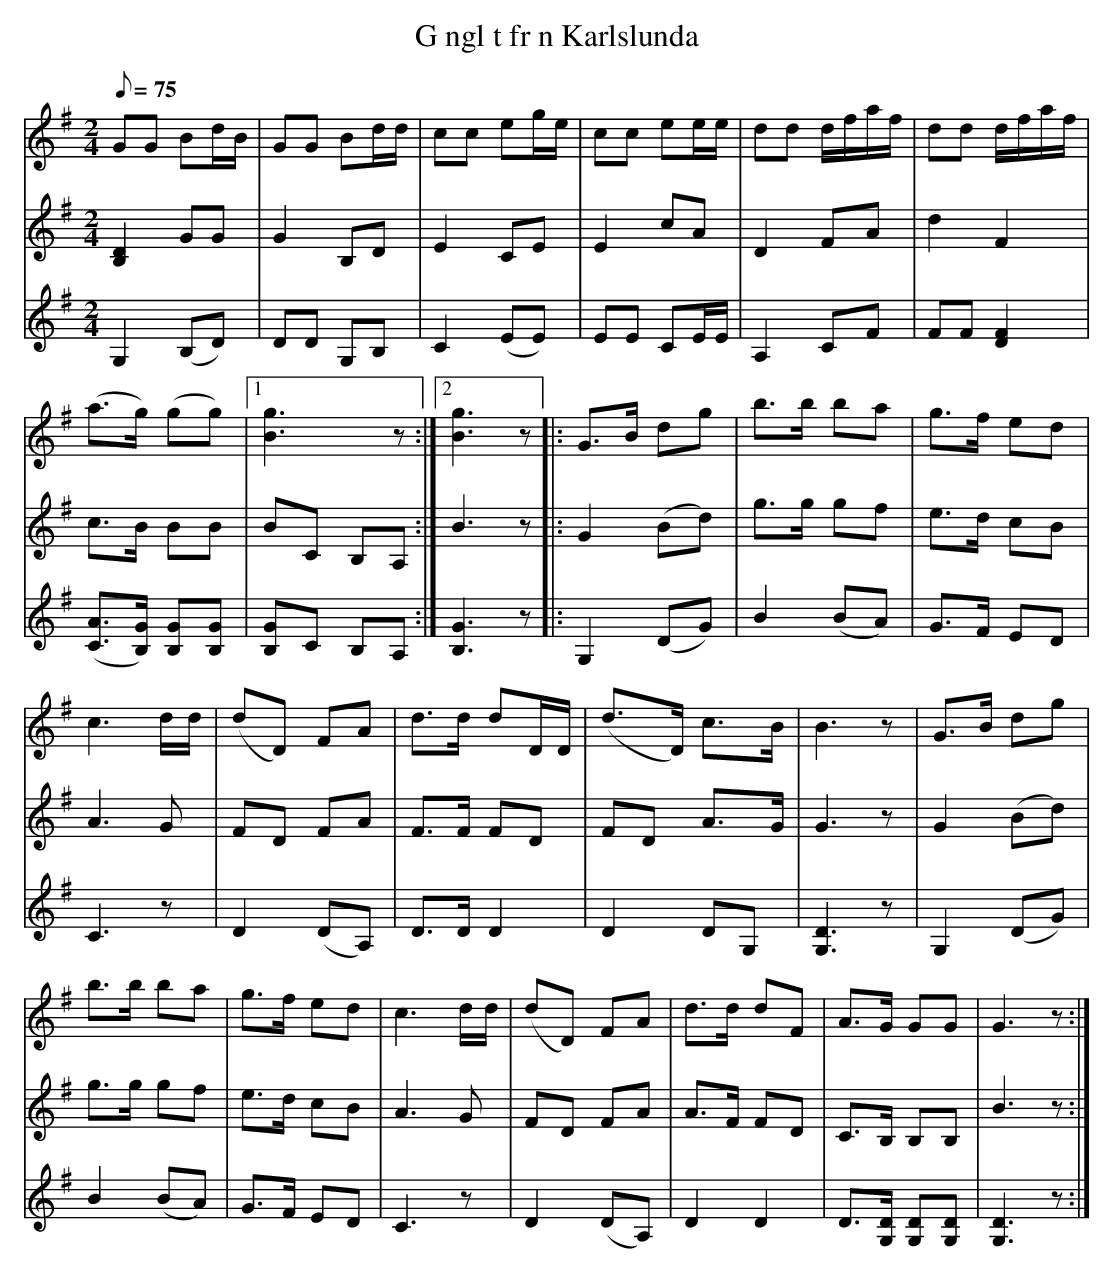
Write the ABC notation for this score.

X:1
T: G ngl t fr n Karlslunda
M: 2/4
L: 1/8
Q: 75
K:G
GG Bd/2B/2|GG Bd/2d/2|cc eg/2e/2|cc ee/2e/2|dd d/2f/2a/2f/2|dd d/2f/2a/2f/2|
(a3/2g/2) (gg)|1[g3B3] z:|2[g3B3] z|:G3/2B/2 dg|b3/2b/2 ba|g3/2f/2 ed|
c3 d/2d/2|(dD) FA|d3/2d/2 dD/2D/2|(d3/2D/2) c3/2B/2|B3 z|G3/2B/2 dg|
b3/2b/2 ba|g3/2f/2 ed|c3 d/2d/2|(dD) FA|d3/2d/2 dF|A3/2G/2 GG|G3 z:|
V:2
[D2B,2] GG|G2 B,D|E2 CE|E2 cA|D2 FA|d2 F2|
c3/2B/2 BB|BC B,A,:|B3 z|:G2 (Bd)|g3/2g/2 gf|e3/2d/2 cB|
A3 G|FD FA|F3/2F/2 FD|FD A3/2G/2|G3 z|G2 (Bd)|
g3/2g/2 gf|e3/2d/2 cB|A3 G|FD FA|A3/2F/2 FD|C3/2B,/2 B,B,|B3 z:|
V:3
G,2 (B,D)|DD G,B,|C2 (EE) | EE CE/2E/2|A,2 CF|FF [F2D2]|
([A3/2C3/2][G/2B,/2]) [GB,][GB,] |[GB,]C B,A,:|[G3B,3] z|:G,2 (DG)|B2 (BA)|G3/2F/2 ED|
C3 z|D2 (DA,) |D3/2D/2 D2|D2 DG,|[D3G,3] z|G,2 (DG) |
B2 (BA)|G3/2F/2 ED|C3 z|D2 (DA,) |D2 D2|D3/2[D/2G,/2] [DG,][DG,]|[D3G,3] z:|
